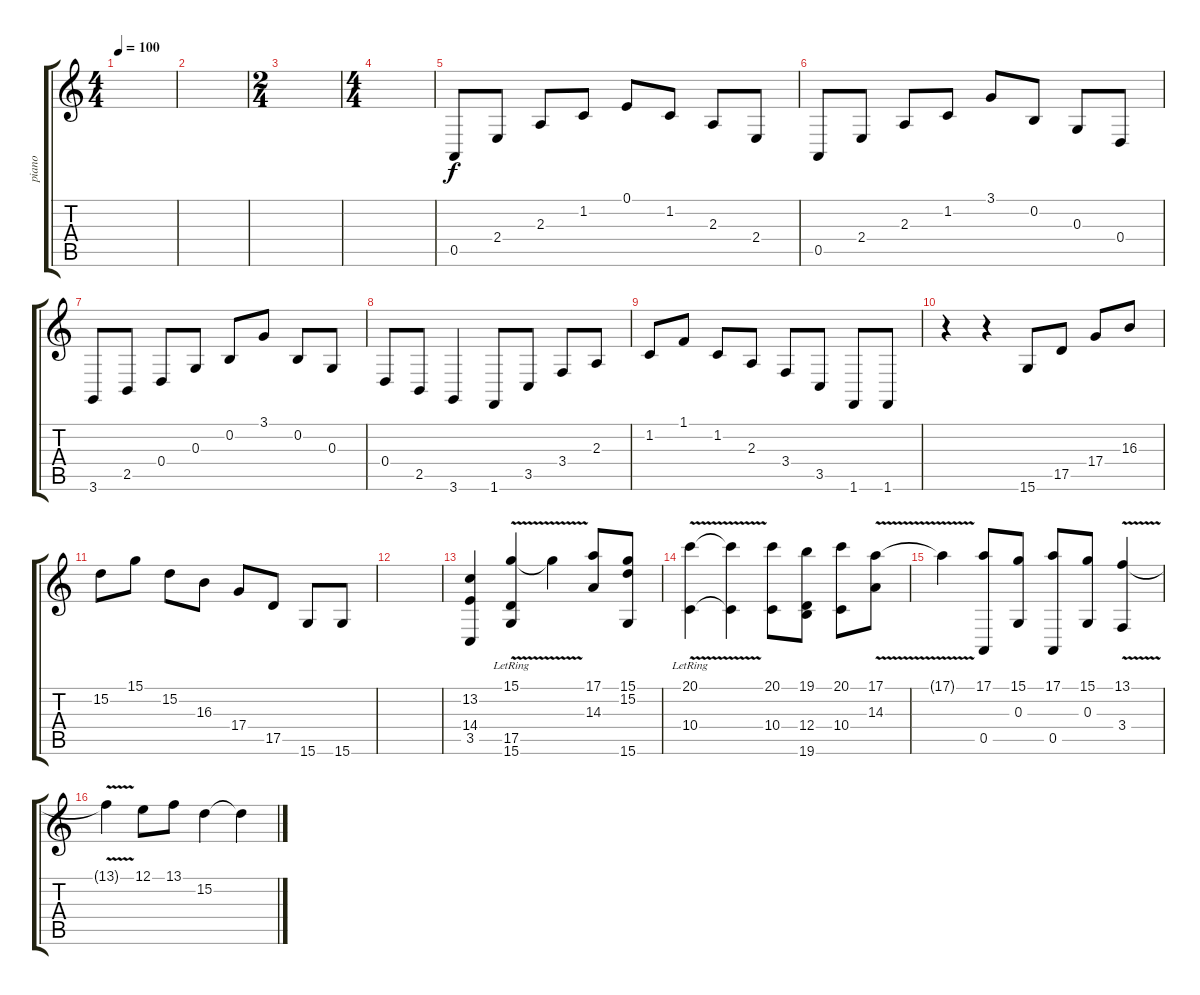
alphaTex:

\track ("piano" "piano") {instrument acousticgrandpiano}
\staff {score tabs}
\tuning (E4 B3 G3 D3 A2 E2) {hide}
\ts (4 4)
\tempo 100
\clef g2
\ks c
|
|
\ts (2 4)
|
\ts (4 4)
|
0.5.8 2.4.8 2.3.8 1.2.8 0.1.8 1.2.8 2.3.8 2.4.8 |
0.5.8 2.4.8 2.3.8 1.2.8 3.1.8 0.2.8 0.3.8 0.4.8 |
3.6.8 2.5.8 0.4.8 0.3.8 0.2.8 3.1.8 0.2.8 0.3.8 |
0.4.8 2.5.8 3.6.4 1.6.8 3.5.8 3.4.8 2.3.8 |
1.2.8 1.1.8 1.2.8 2.3.8 3.4.8 3.5.8 1.6.8 1.6.8 |
r.4 r.4 15.6.8 17.5.8 17.4.8 16.3.8 |
15.2.8 15.1.8 15.2.8 16.3.8 17.4.8 17.5.8 15.6.8 15.6.8 |
|
(13.2 14.4 3.5).4{instrument acousticgrandpiano} (15.1{v lr} 17.5 15.6).4 15.1{t}.4 (17.1 14.3).8 (15.1 15.2 15.6).8 |
(20.1{v lr} 10.4{lr}).4 (20.1{t} 10.4{t}).4 (20.1 10.4).8 (19.1 12.4 19.6).8 (20.1 10.4).8 (17.1{v} 14.3).8 |
17.1{t}.4 (17.1 0.5).8 (15.1 0.3).8 (17.1 0.5).8 (15.1 0.3).8 (13.1{v} 3.4).4 |
13.1{t}.4 12.1.8 13.1.8 15.2.4 15.2{t}.4
